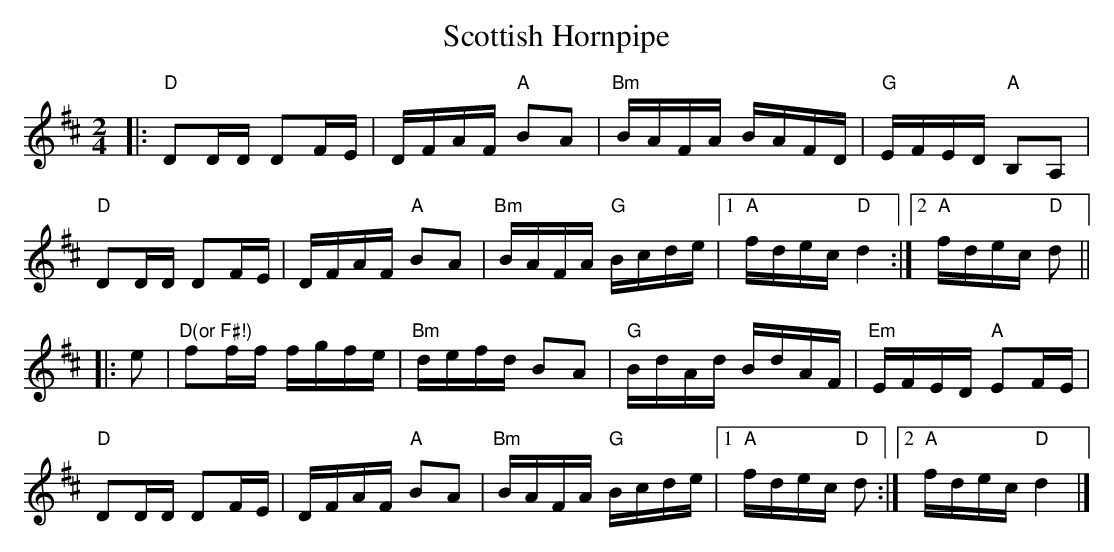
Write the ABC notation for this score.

X:1
T: Scottish Hornpipe
M: 2/4
L: 1/16
K: D
|:\
"D"D2DD D2FE|DFAF "A"B2A2|"Bm"BAFA BAFD|"G"EFED "A"B,2A,2|
"D"D2DD D2FE|DFAF "A"B2A2|"Bm"BAFA "G"Bcde|1"A"fdec "D"d4:|2\
"A"fdec"D" d2||
|:e2|\
"D(or F#!)"f2ff fgfe|"Bm"defd B2A2|"G"BdAd BdAF|"Em"EFED "A"E2FE|
"D"D2DD D2FE|DFAF "A"B2A2|"Bm"BAFA "G"Bcde|1"A"fdec "D"d2:|2\
"A"fdec "D"d4|]
